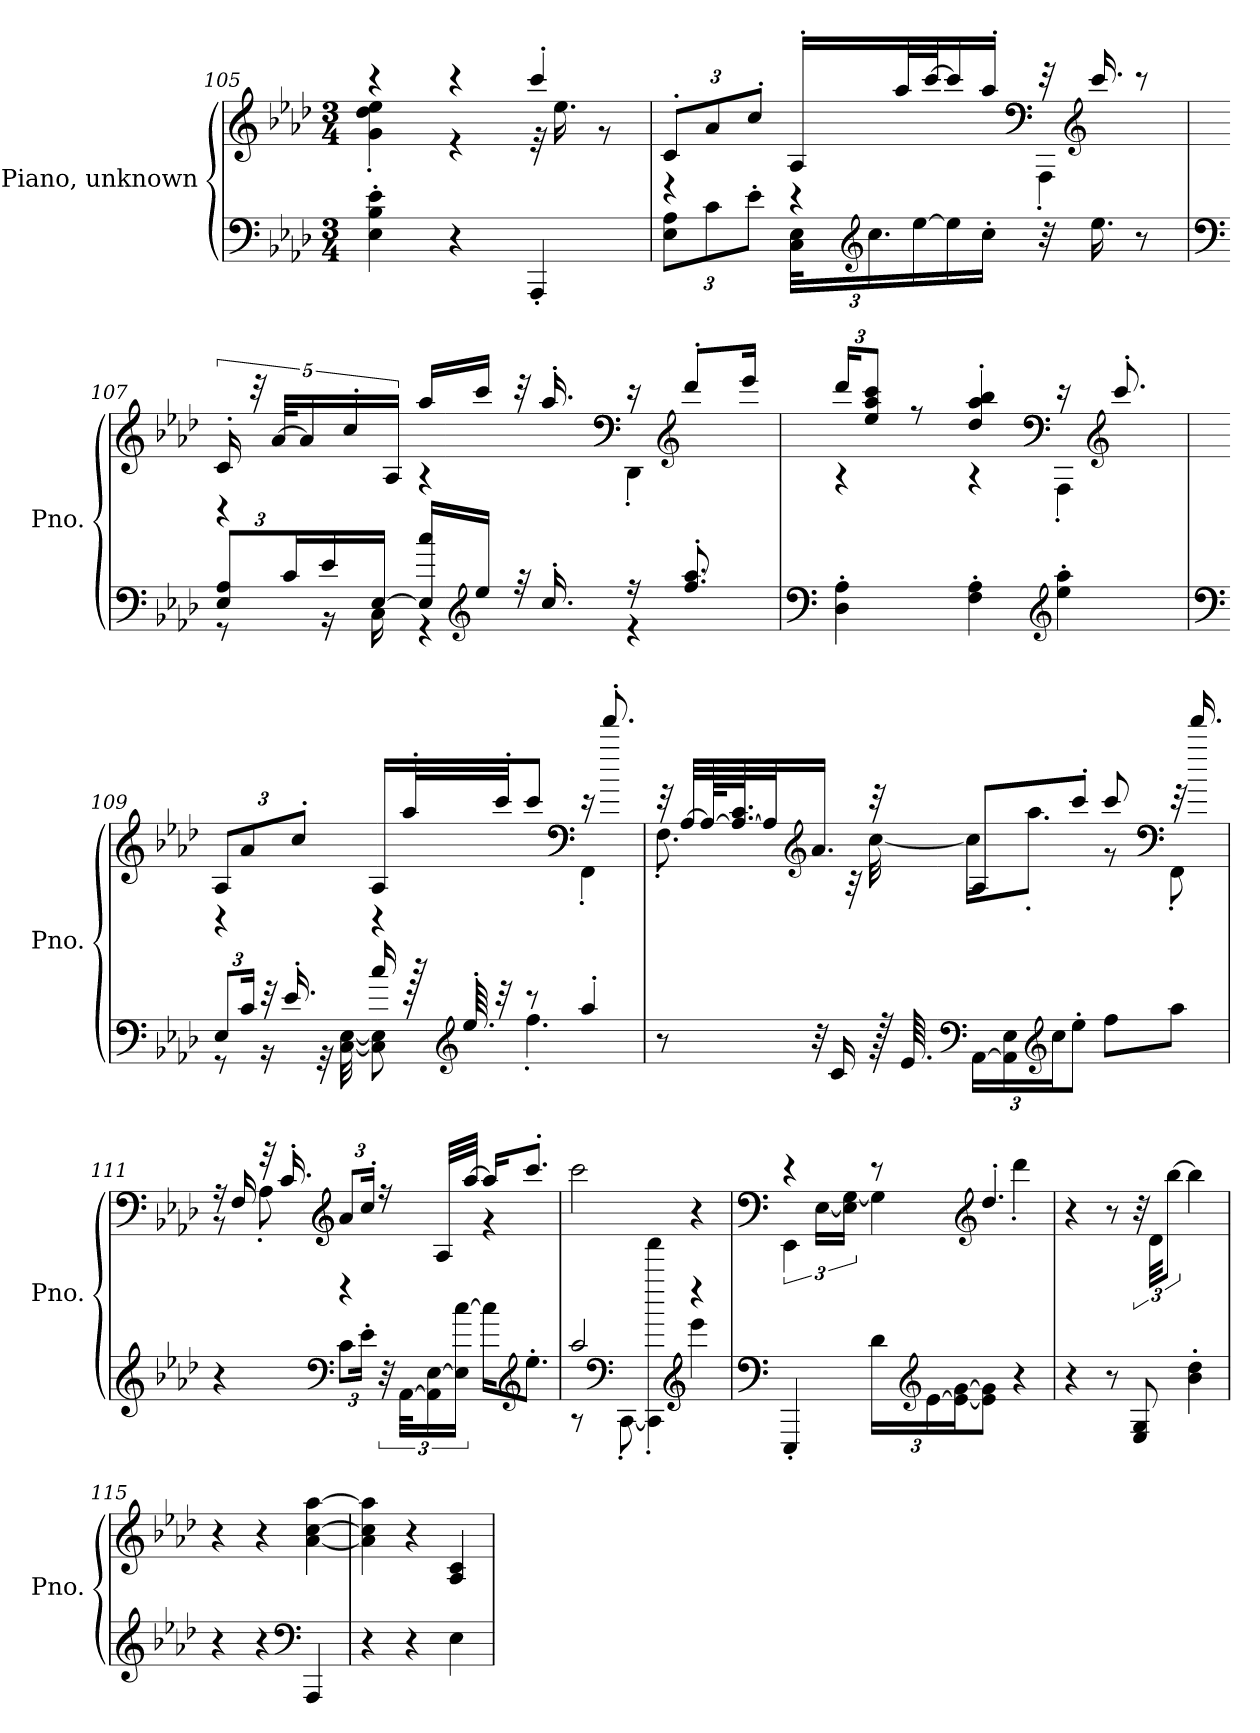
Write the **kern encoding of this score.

**kern	**kern
*part1	*part1
*staff2	*staff1
*I"Piano, unknown	*
*I'Pno.	*
*clefF4	*clefG2
*k[b-e-a-d-]	*k[b-e-a-d-]
*M3/4	*M3/4
=105	=105
*	*^
4E-\' 4B-\' 4e-\'	4r	4g\' 4dd-\' 4ee-\'
4r	4r	4r
4AAA-'/	4ccc'/	32r
.	.	16.ee-\
.	.	8r
!!LO:PB:g=z	!!
=106	=106	=106
*Xbrackettup	*Xbrackettup	*
12E-\ 12A-\L	12c'/L	4r
12c\	12a-/	.
12e-'\J	12cc'/J	.
48C\ 48E-\KLL	16A-'/LL	4r
*clefG2	*	*
24.cc\	.	.
.	32aa-/L	.
[24ee-\	.	.
.	[32ccc/J	.
16ee-\]	16ccc/]	.
16cc'\JJ	16aa-'/JJ	.
*	*clefF4	*
32r	32r	4AAA-'\
*	*clefG2	*
16.ee-\	16.ccc/	.
8r	8r	.
=107	=107	=107
*clefF4	*	*
*^	*	*
*	*	*brackettup	*
12E-/ 12A-/L	8r	20c'/	4r
.	.	40r	.
.	.	[40a-/KLL	.
24c/L	.	.	.
.	.	20a-/]	.
16e-/	16r	.	.
.	.	20cc'/	.
[16E-/JJ	16C\	.	.
.	.	20A-/JJ	.
16E-/] 16cc/LL	4r	16aa-/LL	4r
*clefG2	*	*	*
16ee-/JJ	.	16ccc/JJ	.
32r	.	32r	.
16.cc'/	.	16.aa-'/	.
*	*	*clefF4	*
16r	4r	16r	4DD-'\
*	*	*clefG2	*
8.ff/' 8.aa-/'	.	8ddd-'/L	.
.	.	16eee-/Jk	.
*v	*v	*	*
!!LO:LB:g=z	!!
=108	=108	=108
*clefF4	*	*
*	*Xbrackettup	*
4D-\' 4A-\'	24ddd-/KL	4r
.	12ee-/ 12aa-/ 12ccc/J	.
.	8r	.
4F\' 4A-\'	4dd-/' 4aa-/' 4bb-/'	4r
*clefG2	*clefF4	*
4ee-\' 4aa-\'	16r	4AAA-'\
*	*clefG2	*
.	8.ccc'/	.
=109	=109	=109
*clefF4	*	*
*^	*	*
12E-/L	8r	12A-/L	4r
24c/Jk	.	12a-/	.
32r	16r	.	.
16.e-'/	.	.	.
.	.	12cc'/J	.
.	32r	.	.
.	[32C\ [32E-\	.	.
16cc/	8C\] 8E-\]	16A-/LL	4r
128r	.	32aa-'/L	.
*clefG2	*	*	*
64.ee-'/	.	.	.
32r	.	32ccc'/JJ	.
8r	4.ff'\	8ccc/J	.
*	*	*clefF4	*
4aa-'/	.	16r	4FF'\
.	.	8.fff'/	.
*v	*v	*	*
!!LO:LB:g=z	!!
=110	=110	=110
8r	32r	8.F'\
.	[32A-/LLL	.
.	128A-/KL_	.
.	64.A-/_ 64.c/J	.
.	32A-/J]	.
*	*clefG2	*
32r	16.a-/JJ	.
16c/	.	.
.	.	32r
128r	32r	[32cc\
64.e-/	.	.
*clefF4	*	*
[24AA-\LL	8A-/L	16cc\KL]
24AA-\] 24E-\	.	.
.	.	8.aa-'\J
*clefG2	*	*
24cc\J	.	.
8ee-'\J	8ccc'/J	.
8ff\L	8ccc/	8r
*	*clefF4	*
8aa-\J	32r	8FF'\
.	16.fff/	.
!!LO:LB:g=z	!!
=111	=111	=111
4r	16r	8r
.	16F/	.
.	32r	8A-'\
.	16.c'/	.
*clefF4	*clefG2	*
12c\L	12a-/L	4r
24e-'\Jk	24cc'/Jk	.
*brackettup	*	*
48r	16r	.
[48AA-\KLL	.	.
24AA-\] [24E-\	.	.
.	32A-/LLL	.
24E-\] [24cc\JJ	.	.
.	[32aa-/JJJ	.
16cc\KL]	16aa-/KL]	4r
*clefG2	*	*
8.ee-'\J	8.ccc'/J	.
*	*v	*v
=112	=112
*^	*
2aa-/	8r	2ccc\
*clefF4	*	*
.	[8CC'\	.
.	4CC\]' 4aaa-\'	.
*clefG2	*	*
4r	4eee-\	4r
*v	*v	*
=113	=113
*clefF4	*clefF4
*	*^
*	*	*brackettup
4EEE-'/	4r	6EE-\
.	.	[24E-\LL
.	.	24E-\] [24G\JJ
*Xbrackettup	*	*
24d-\LL	8r	4G\]
*clefG2	*	*
[24e-\	.	.
24e-\_ [24g\J	.	.
*	*clefG2	*
8e-\] 8g\]J	4.dd-'/	.
4r	.	4ddd-'\
*	*v	*v
!!LO:LB:g=z
=114	=114
4r	4r
8r	8r
8E-/ 8G/	48r
.	48d-\KKL
.	[12bb-\J
4b-\' 4dd-\'	4bb-\]
=115	=115
4r	4r
4r	4r
*clefF4	*
4AAA-/	[4a-\ [4cc\ [4aa-\
=116	=116
4r	4a-\] 4cc\] 4aa-\]
4r	4r
4E-\	4A-/ 4c/
=	=
*-	*-
